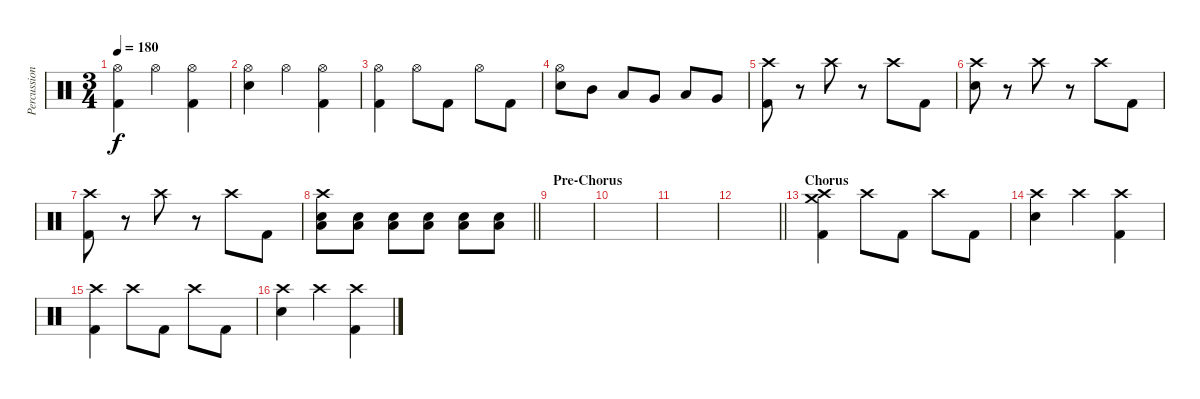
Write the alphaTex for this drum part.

\track ("Percussion" "Percussion") {instrument percussion}
\staff {score}
\articulation defaults
\ts (3 4)
\tempo 180
\clef neutral
\ks c
("Hi-Hat (open)" "Kick (hit) 2").4{dy f} "Hi-Hat (open)".4 ("Hi-Hat (open)" "Kick (hit) 2").4 |
("Hi-Hat (open)" "Electric Snare (hit)").4 "Hi-Hat (open)".4 ("Hi-Hat (open)" "Kick (hit) 2").4 |
("Hi-Hat (open)" "Kick (hit) 2").4 "Hi-Hat (open)".8 "Kick (hit) 2".8 "Hi-Hat (open)".8 "Kick (hit) 2".8 |
("Hi-Hat (open)" "Electric Snare (hit)").8 "Mid Tom (hit)".8 "Low Tom (hit)".8 "Very Low Tom (hit)".8 "Low Tom (hit)".8 "Very Low Tom (hit)".8 |
("Crash high (hit)" "Kick (hit) 2").8 r.8 "Crash high (hit)".8 r.8 "Crash high (hit)".8 "Kick (hit) 2".8 |
("Crash high (hit)" "Snare (hit) 2").8 r.8 "Crash high (hit)".8 r.8 "Crash high (hit)".8 "Kick (hit) 2".8 |
("Crash high (hit)" "Kick (hit) 2").8 r.8 "Crash high (hit)".8 r.8 "Crash high (hit)".8 "Kick (hit) 2".8 |
\barLineRight lightlight
("Crash high (hit)" "Snare (hit) 2" "Low Floor Tom (hit)").8 ("Snare (hit) 2" "Low Floor Tom (hit)").8 ("Snare (hit) 2" "Low Floor Tom (hit)").8 ("Snare (hit) 2" "Low Floor Tom (hit)").8 ("Snare (hit) 2" "Low Floor Tom (hit)").8 ("Snare (hit) 2" "Low Floor Tom (hit)").8 |
\section ("" "Pre-Chorus")
|
|
|
\barLineRight lightlight
|
\section ("" "Chorus")
("Crash high (hit)" "Crash medium (hit)" "Kick (hit) 2").4 "Crash high (hit)".8 "Kick (hit) 2".8 "Crash high (hit)".8 "Kick (hit) 2".8 |
("Crash high (hit)" "Electric Snare (hit)").4 "Crash high (hit)".4 ("Crash high (hit)" "Kick (hit) 2").4 |
("Crash high (hit)" "Kick (hit) 2").4 "Crash high (hit)".8 "Kick (hit) 2".8 "Crash high (hit)".8 "Kick (hit) 2".8 |
("Crash high (hit)" "Electric Snare (hit)").4 "Crash high (hit)".4 ("Crash high (hit)" "Kick (hit) 2").4
